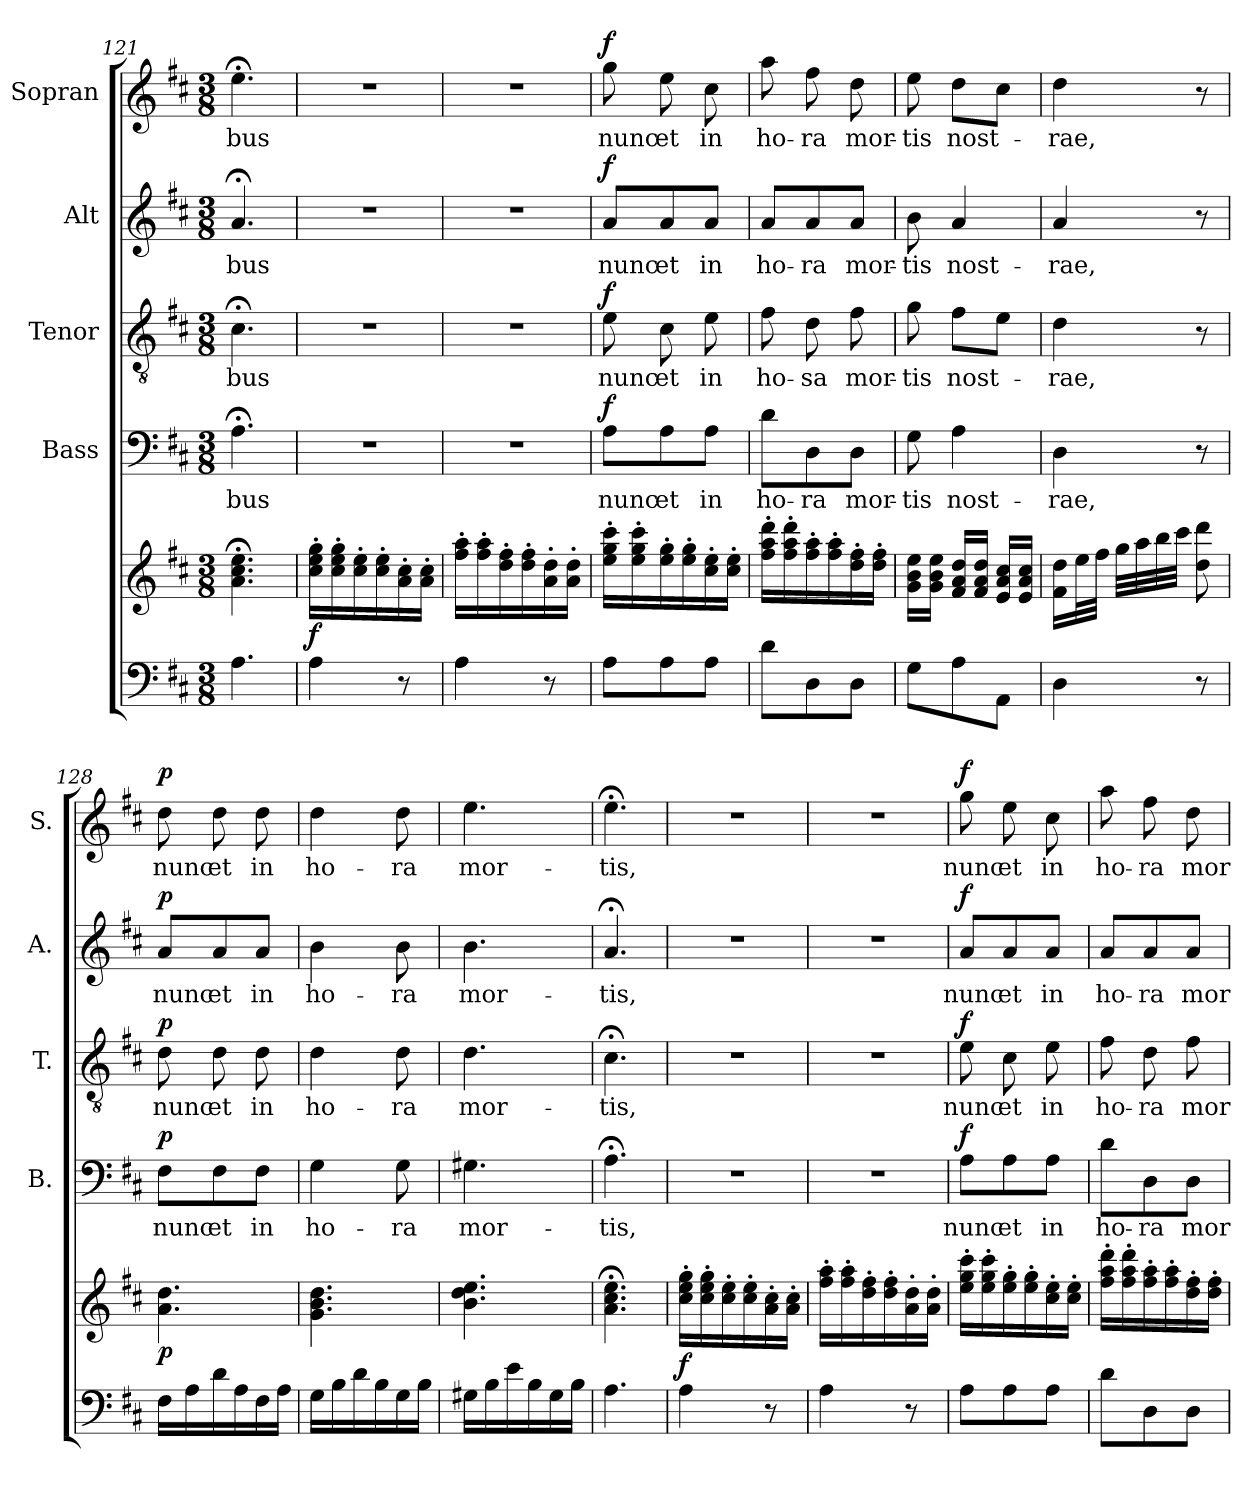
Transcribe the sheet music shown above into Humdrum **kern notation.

**kern	**kern	**dynam	**kern	**text	**dynam	**kern	**text	**dynam	**kern	**text	**dynam	**kern	**text	**dynam
*part5	*part5	*part5	*part4	*part4	*part4	*part3	*part3	*part3	*part2	*part2	*part2	*part1	*part1	*part1
*staff6	*staff5	*staff5/6	*staff4	*staff4	*staff4	*staff3	*staff3	*staff3	*staff2	*staff2	*staff2	*staff1	*staff1	*staff1
*	*	*	*I"Bass	*	*	*I"Tenor	*	*	*I"Alt	*	*	*I"Sopran	*	*
*	*	*	*I'B.	*	*	*I'T.	*	*	*I'A.	*	*	*I'S.	*	*
*clefF4	*clefG2	*	*clefF4	*	*	*clefGv2	*	*	*clefG2	*	*	*clefG2	*	*
*k[f#c#]	*k[f#c#]	*	*k[f#c#]	*	*	*k[f#c#]	*	*	*k[f#c#]	*	*	*k[f#c#]	*	*
*D:	*D:	*	*D:	*	*	*D:	*	*	*D:	*	*	*D:	*	*
*M3/8	*M3/8	*	*M3/8	*	*	*M3/8	*	*	*M3/8	*	*	*M3/8	*	*
=121	=121	=121	=121	=121	=121	=121	=121	=121	=121	=121	=121	=121	=121	=121
!	!	!	!	!LO:LY:b	!	!	!LO:LY:b	!	!	!LO:LY:b	!	!	!LO:LY:b	!
4.A\	4.a\;< 4.cc#\;< 4.ee\;<	.	4.A;<\	-bus	.	4.c#;<\	-bus	.	4.a;</	-bus	.	4.ee;<\	-bus	.
=122	=122	=122	=122	=122	=122	=122	=122	=122	=122	=122	=122	=122	=122	=122
!	!	!LO:DY:b	!	!	!	!	!	!	!	!	!	!	!	!
4A\	16cc#\'> 16ee\'> 16gg\'>LL	f	4.r	.	.	4.r	.	.	4.r	.	.	4.r	.	.
.	16cc#\'> 16ee\'> 16gg\'>	.	.	.	.	.	.	.	.	.	.	.	.	.
.	16cc#\'> 16ee\'>	.	.	.	.	.	.	.	.	.	.	.	.	.
.	16cc#\'> 16ee\'>	.	.	.	.	.	.	.	.	.	.	.	.	.
8r	16a\'> 16cc#\'>	.	.	.	.	.	.	.	.	.	.	.	.	.
.	16a\'> 16cc#\'>JJ	.	.	.	.	.	.	.	.	.	.	.	.	.
=123	=123	=123	=123	=123	=123	=123	=123	=123	=123	=123	=123	=123	=123	=123
4A\	16ff#\'> 16aa\'>LL	.	4.r	.	.	4.r	.	.	4.r	.	.	4.r	.	.
.	16ff#\'> 16aa\'>	.	.	.	.	.	.	.	.	.	.	.	.	.
.	16dd\'> 16ff#\'>	.	.	.	.	.	.	.	.	.	.	.	.	.
.	16dd\'> 16ff#\'>	.	.	.	.	.	.	.	.	.	.	.	.	.
8r	16a\'> 16dd\'>	.	.	.	.	.	.	.	.	.	.	.	.	.
.	16a\'> 16dd\'>JJ	.	.	.	.	.	.	.	.	.	.	.	.	.
=124	=124	=124	=124	=124	=124	=124	=124	=124	=124	=124	=124	=124	=124	=124
!	!	!	!	!LO:LY:b	!LO:DY:a	!	!LO:LY:b	!LO:DY:a	!	!LO:LY:b	!LO:DY:a	!	!LO:LY:b	!LO:DY:a
8A\L	16ee\'> 16gg\'> 16ccc#\'>LL	.	8A\L	nunc	f	8e\	nunc	f	8a/L	nunc	f	8gg\	nunc	f
.	16ee\'> 16gg\'> 16ccc#\'>	.	.	.	.	.	.	.	.	.	.	.	.	.
!	!	!	!	!LO:LY:b	!	!	!LO:LY:b	!	!	!LO:LY:b	!	!	!LO:LY:b	!
8A\	16ee\'> 16gg\'>	.	8A\	et	.	8c#\	et	.	8a/	et	.	8ee\	et	.
.	16ee\'> 16gg\'>	.	.	.	.	.	.	.	.	.	.	.	.	.
!	!	!	!	!LO:LY:b	!	!	!LO:LY:b	!	!	!LO:LY:b	!	!	!LO:LY:b	!
8A\J	16cc#\'> 16ee\'>	.	8A\J	in	.	8e\	in	.	8a/J	in	.	8cc#\	in	.
.	16cc#\'> 16ee\'>JJ	.	.	.	.	.	.	.	.	.	.	.	.	.
=125	=125	=125	=125	=125	=125	=125	=125	=125	=125	=125	=125	=125	=125	=125
!	!	!	!	!LO:LY:b	!	!	!LO:LY:b	!	!	!LO:LY:b	!	!	!LO:LY:b	!
8d\L	16ff#\'> 16aa\'> 16ddd\'>LL	.	8d\L	ho-	.	8f#\	ho-	.	8a/L	ho-	.	8aa\	ho-	.
.	16ff#\'> 16aa\'> 16ddd\'>	.	.	.	.	.	.	.	.	.	.	.	.	.
!	!	!	!	!LO:LY:b	!	!	!LO:LY:b	!	!	!LO:LY:b	!	!	!LO:LY:b	!
8D\	16ff#\'> 16aa\'>	.	8D\	-ra	.	8d\	-sa	.	8a/	-ra	.	8ff#\	-ra	.
.	16ff#\'> 16aa\'>	.	.	.	.	.	.	.	.	.	.	.	.	.
!	!	!	!	!LO:LY:b	!	!	!LO:LY:b	!	!	!LO:LY:b	!	!	!LO:LY:b	!
8D\J	16dd\'> 16ff#\'>	.	8D\J	mor-	.	8f#\	mor-	.	8a/J	mor-	.	8dd\	mor-	.
.	16dd\'> 16ff#\'>JJ	.	.	.	.	.	.	.	.	.	.	.	.	.
!!LO:LB:g=z
=126	=126	=126	=126	=126	=126	=126	=126	=126	=126	=126	=126	=126	=126	=126
!	!	!	!	!LO:LY:b	!	!	!LO:LY:b	!	!	!LO:LY:b	!	!	!LO:LY:b	!
8G\L	16g\ 16b\ 16ee\LL	.	8G\	-tis	.	8g\	-tis	.	8b\	-tis	.	8ee\	-tis	.
.	16g\ 16b\ 16ee\JJ	.	.	.	.	.	.	.	.	.	.	.	.	.
!	!	!	!	!LO:LY:b	!	!	!LO:LY:b	!	!	!LO:LY:b	!	!	!LO:LY:b	!
8A\	16f#/ 16a/ 16dd/LL	.	4A\	nost-	.	8f#\L	nost-	.	4a/	nost-	.	8dd\L	nost-	.
.	16f#/ 16a/ 16dd/JJ	.	.	.	.	.	.	.	.	.	.	.	.	.
8AA\J	16e/ 16a/ 16cc#/LL	.	.	.	.	8e\J	.	.	.	.	.	8cc#\J	.	.
.	16e/ 16a/ 16cc#/JJ	.	.	.	.	.	.	.	.	.	.	.	.	.
=127	=127	=127	=127	=127	=127	=127	=127	=127	=127	=127	=127	=127	=127	=127
!	!	!	!	!LO:LY:b	!	!	!LO:LY:b	!	!	!LO:LY:b	!	!	!LO:LY:b	!
4D\	16f#\ 16dd\LL	.	4D\	-rae,	.	4d\	-rae,	.	4a/	-rae,	.	4dd\	-rae,	.
.	32ee\L	.	.	.	.	.	.	.	.	.	.	.	.	.
.	32ff#\JJJ	.	.	.	.	.	.	.	.	.	.	.	.	.
.	32gg\LLL	.	.	.	.	.	.	.	.	.	.	.	.	.
.	32aa\	.	.	.	.	.	.	.	.	.	.	.	.	.
.	32bb\	.	.	.	.	.	.	.	.	.	.	.	.	.
.	32ccc#\JJJ	.	.	.	.	.	.	.	.	.	.	.	.	.
8r	8dd\ 8ddd\	.	8r	.	.	8r	.	.	8r	.	.	8r	.	.
=128	=128	=128	=128	=128	=128	=128	=128	=128	=128	=128	=128	=128	=128	=128
!	!	!LO:DY:b	!	!LO:LY:b	!LO:DY:a	!	!LO:LY:b	!LO:DY:a	!	!LO:LY:b	!LO:DY:a	!	!LO:LY:b	!LO:DY:a
16F#\LL	4.a\ 4.dd\	p	8F#\L	nunc	p	8d\	nunc	p	8a/L	nunc	p	8dd\	nunc	p
16A\	.	.	.	.	.	.	.	.	.	.	.	.	.	.
!	!	!	!	!LO:LY:b	!	!	!LO:LY:b	!	!	!LO:LY:b	!	!	!LO:LY:b	!
16d\	.	.	8F#\	et	.	8d\	et	.	8a/	et	.	8dd\	et	.
16A\	.	.	.	.	.	.	.	.	.	.	.	.	.	.
!	!	!	!	!LO:LY:b	!	!	!LO:LY:b	!	!	!LO:LY:b	!	!	!LO:LY:b	!
16F#\	.	.	8F#\J	in	.	8d\	in	.	8a/J	in	.	8dd\	in	.
16A\JJ	.	.	.	.	.	.	.	.	.	.	.	.	.	.
=129	=129	=129	=129	=129	=129	=129	=129	=129	=129	=129	=129	=129	=129	=129
!	!	!	!	!LO:LY:b	!	!	!LO:LY:b	!	!	!LO:LY:b	!	!	!LO:LY:b	!
16G\LL	4.g\ 4.b\ 4.dd\	.	4G\	ho-	.	4d\	ho-	.	4b\	ho-	.	4dd\	ho-	.
16B\	.	.	.	.	.	.	.	.	.	.	.	.	.	.
16d\	.	.	.	.	.	.	.	.	.	.	.	.	.	.
16B\	.	.	.	.	.	.	.	.	.	.	.	.	.	.
!	!	!	!	!LO:LY:b	!	!	!LO:LY:b	!	!	!LO:LY:b	!	!	!LO:LY:b	!
16G\	.	.	8G\	-ra	.	8d\	-ra	.	8b\	-ra	.	8dd\	-ra	.
16B\JJ	.	.	.	.	.	.	.	.	.	.	.	.	.	.
=130	=130	=130	=130	=130	=130	=130	=130	=130	=130	=130	=130	=130	=130	=130
!	!	!	!	!LO:LY:b	!	!	!LO:LY:b	!	!	!LO:LY:b	!	!	!LO:LY:b	!
16G#X\LL	4.b\ 4.dd\ 4.ee\	.	4.G#X\	mor-	.	4.d\	mor-	.	4.b\	mor-	.	4.ee\	mor-	.
16B\	.	.	.	.	.	.	.	.	.	.	.	.	.	.
16e\	.	.	.	.	.	.	.	.	.	.	.	.	.	.
16B\	.	.	.	.	.	.	.	.	.	.	.	.	.	.
16G#\	.	.	.	.	.	.	.	.	.	.	.	.	.	.
16B\JJ	.	.	.	.	.	.	.	.	.	.	.	.	.	.
=131	=131	=131	=131	=131	=131	=131	=131	=131	=131	=131	=131	=131	=131	=131
!	!	!	!	!LO:LY:b	!	!	!LO:LY:b	!	!	!LO:LY:b	!	!	!LO:LY:b	!
4.A\	4.a\;< 4.cc#\;< 4.ee\;<	.	4.A;<\	-tis,	.	4.c#;<\	-tis,	.	4.a;</	-tis,	.	4.ee;<\	-tis,	.
!!LO:PB:g=z
=132	=132	=132	=132	=132	=132	=132	=132	=132	=132	=132	=132	=132	=132	=132
!	!	!LO:DY:b	!	!	!	!	!	!	!	!	!	!	!	!
4A\	16cc#\'> 16ee\'> 16gg\'>LL	f	4.r	.	.	4.r	.	.	4.r	.	.	4.r	.	.
.	16cc#\'> 16ee\'> 16gg\'>	.	.	.	.	.	.	.	.	.	.	.	.	.
.	16cc#\'> 16ee\'>	.	.	.	.	.	.	.	.	.	.	.	.	.
.	16cc#\'> 16ee\'>	.	.	.	.	.	.	.	.	.	.	.	.	.
8r	16a\'> 16cc#\'>	.	.	.	.	.	.	.	.	.	.	.	.	.
.	16a\'> 16cc#\'>JJ	.	.	.	.	.	.	.	.	.	.	.	.	.
=133	=133	=133	=133	=133	=133	=133	=133	=133	=133	=133	=133	=133	=133	=133
4A\	16ff#\'> 16aa\'>LL	.	4.r	.	.	4.r	.	.	4.r	.	.	4.r	.	.
.	16ff#\'> 16aa\'>	.	.	.	.	.	.	.	.	.	.	.	.	.
.	16dd\'> 16ff#\'>	.	.	.	.	.	.	.	.	.	.	.	.	.
.	16dd\'> 16ff#\'>	.	.	.	.	.	.	.	.	.	.	.	.	.
8r	16a\'> 16dd\'>	.	.	.	.	.	.	.	.	.	.	.	.	.
.	16a\'> 16dd\'>JJ	.	.	.	.	.	.	.	.	.	.	.	.	.
=134	=134	=134	=134	=134	=134	=134	=134	=134	=134	=134	=134	=134	=134	=134
!	!	!	!	!LO:LY:b	!LO:DY:a	!	!LO:LY:b	!LO:DY:a	!	!LO:LY:b	!LO:DY:a	!	!LO:LY:b	!LO:DY:a
8A\L	16ee\'> 16gg\'> 16ccc#\'>LL	.	8A\L	nunc	f	8e\	nunc	f	8a/L	nunc	f	8gg\	nunc	f
.	16ee\'> 16gg\'> 16ccc#\'>	.	.	.	.	.	.	.	.	.	.	.	.	.
!	!	!	!	!LO:LY:b	!	!	!LO:LY:b	!	!	!LO:LY:b	!	!	!LO:LY:b	!
8A\	16ee\'> 16gg\'>	.	8A\	et	.	8c#\	et	.	8a/	et	.	8ee\	et	.
.	16ee\'> 16gg\'>	.	.	.	.	.	.	.	.	.	.	.	.	.
!	!	!	!	!LO:LY:b	!	!	!LO:LY:b	!	!	!LO:LY:b	!	!	!LO:LY:b	!
8A\J	16cc#\'> 16ee\'>	.	8A\J	in	.	8e\	in	.	8a/J	in	.	8cc#\	in	.
.	16cc#\'> 16ee\'>JJ	.	.	.	.	.	.	.	.	.	.	.	.	.
=135	=135	=135	=135	=135	=135	=135	=135	=135	=135	=135	=135	=135	=135	=135
!	!	!	!	!LO:LY:b	!	!	!LO:LY:b	!	!	!LO:LY:b	!	!	!LO:LY:b	!
8d\L	16ff#\'> 16aa\'> 16ddd\'>LL	.	8d\L	ho-	.	8f#\	ho-	.	8a/L	ho-	.	8aa\	ho-	.
.	16ff#\'> 16aa\'> 16ddd\'>	.	.	.	.	.	.	.	.	.	.	.	.	.
!	!	!	!	!LO:LY:b	!	!	!LO:LY:b	!	!	!LO:LY:b	!	!	!LO:LY:b	!
8D\	16ff#\'> 16aa\'>	.	8D\	-ra	.	8d\	-ra	.	8a/	-ra	.	8ff#\	-ra	.
.	16ff#\'> 16aa\'>	.	.	.	.	.	.	.	.	.	.	.	.	.
!	!	!	!	!LO:LY:b	!	!	!LO:LY:b	!	!	!LO:LY:b	!	!	!LO:LY:b	!
8D\J	16dd\'> 16ff#\'>	.	8D\J	mor-	.	8f#\	mor-	.	8a/J	mor-	.	8dd\	mor-	.
.	16dd\'> 16ff#\'>JJ	.	.	.	.	.	.	.	.	.	.	.	.	.
=	=	=	=	=	=	=	=	=	=	=	=	=	=	=
*-	*-	*-	*-	*-	*-	*-	*-	*-	*-	*-	*-	*-	*-	*-
